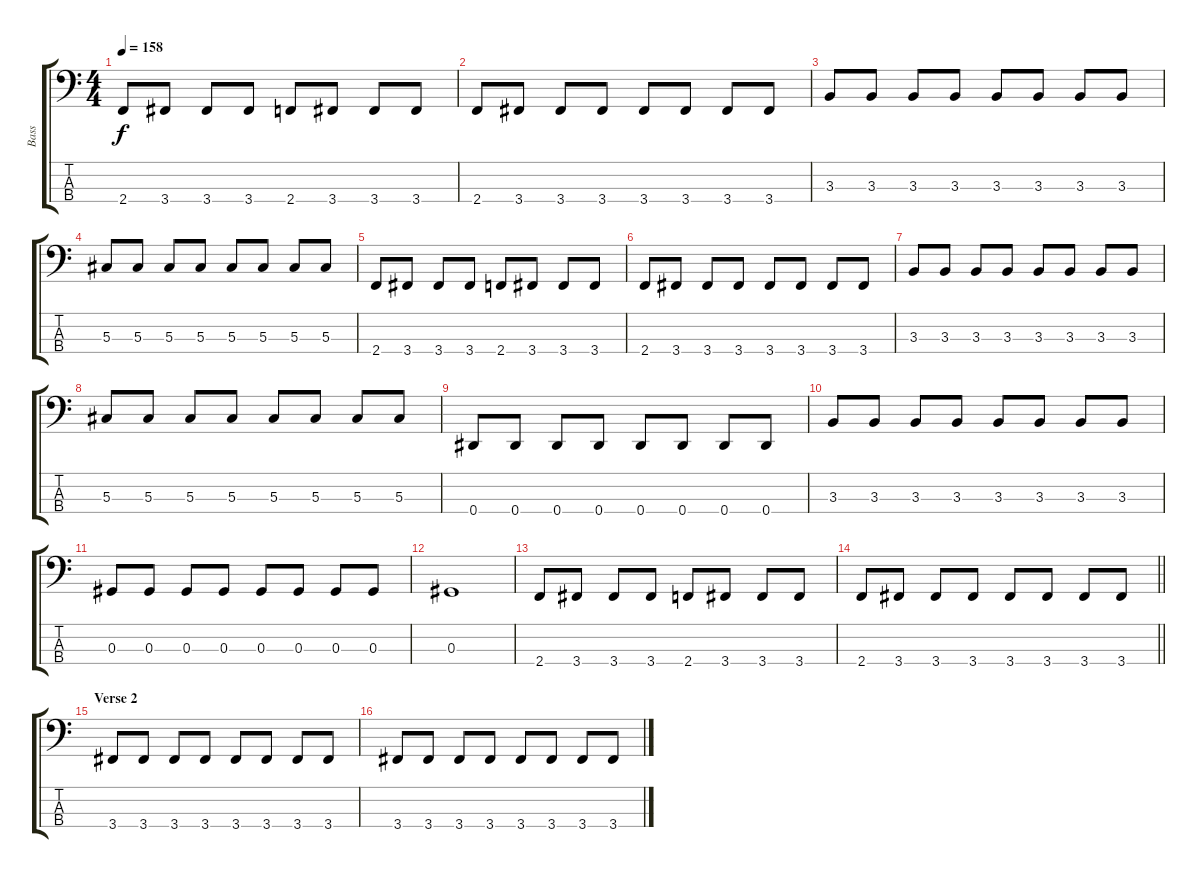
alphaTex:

\track ("Bass" "Bass") {instrument electricbassfinger}
\staff {score tabs}
\tuning (Gb2 Db2 Ab1 Eb1) {hide}
\ts (4 4)
\tempo 158
\clef f4
\ks c
2.4.8{dy f} 3.4.8 3.4.8 3.4.8 2.4.8 3.4.8 3.4.8 3.4.8 |
2.4.8 3.4.8 3.4.8 3.4.8 3.4.8 3.4.8 3.4.8 3.4.8 |
3.3.8 3.3.8 3.3.8 3.3.8 3.3.8 3.3.8 3.3.8 3.3.8 |
5.3.8 5.3.8 5.3.8 5.3.8 5.3.8 5.3.8 5.3.8 5.3.8 |
2.4.8 3.4.8 3.4.8 3.4.8 2.4.8 3.4.8 3.4.8 3.4.8 |
2.4.8 3.4.8 3.4.8 3.4.8 3.4.8 3.4.8 3.4.8 3.4.8 |
3.3.8 3.3.8 3.3.8 3.3.8 3.3.8 3.3.8 3.3.8 3.3.8 |
5.3.8 5.3.8 5.3.8 5.3.8 5.3.8 5.3.8 5.3.8 5.3.8 |
0.4.8 0.4.8 0.4.8 0.4.8 0.4.8 0.4.8 0.4.8 0.4.8 |
3.3.8 3.3.8 3.3.8 3.3.8 3.3.8 3.3.8 3.3.8 3.3.8 |
0.3.8 0.3.8 0.3.8 0.3.8 0.3.8 0.3.8 0.3.8 0.3.8 |
0.3.1 |
2.4.8 3.4.8 3.4.8 3.4.8 2.4.8 3.4.8 3.4.8 3.4.8 |
\barLineRight lightlight
2.4.8 3.4.8 3.4.8 3.4.8 3.4.8 3.4.8 3.4.8 3.4.8 |
\section ("" "Verse 2")
3.4.8 3.4.8 3.4.8 3.4.8 3.4.8 3.4.8 3.4.8 3.4.8 |
3.4.8 3.4.8 3.4.8 3.4.8 3.4.8 3.4.8 3.4.8 3.4.8
